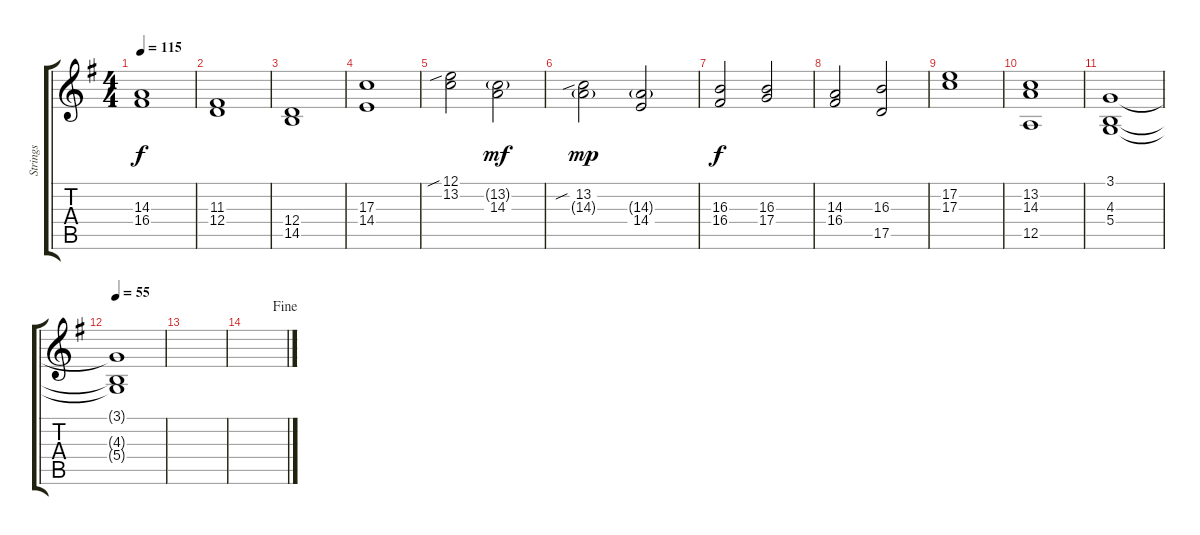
\track ("Strings" "Strings") {instrument tremolostrings}
\staff {score tabs}
\tuning (E4 B3 G3 D3 A2 E2) {hide}
\ts (4 4)
\tempo 115
\clef g2
\ks eminor
(14.3 16.4).1{dy f} |
(11.3 12.4).1 |
(12.4 14.5).1 |
(17.3 14.4).1 |
(12.1{sib} 13.2).2 (13.2{g} 14.3).2{dy mf} |
(13.2{sib} 14.3{g}).2{dy mp} (14.3{g} 14.4).2 |
(16.3 16.4).2{dy f} (16.3 17.4).2 |
(14.3 16.4).2 (16.3 17.5).2 |
(17.2 17.3).1 |
(13.2 14.3 12.5).1 |
(3.1 4.3 5.4).1 |
\tempo 55
(3.1{t} 4.3{t} 5.4{t}).1 |
|
\jump fine
